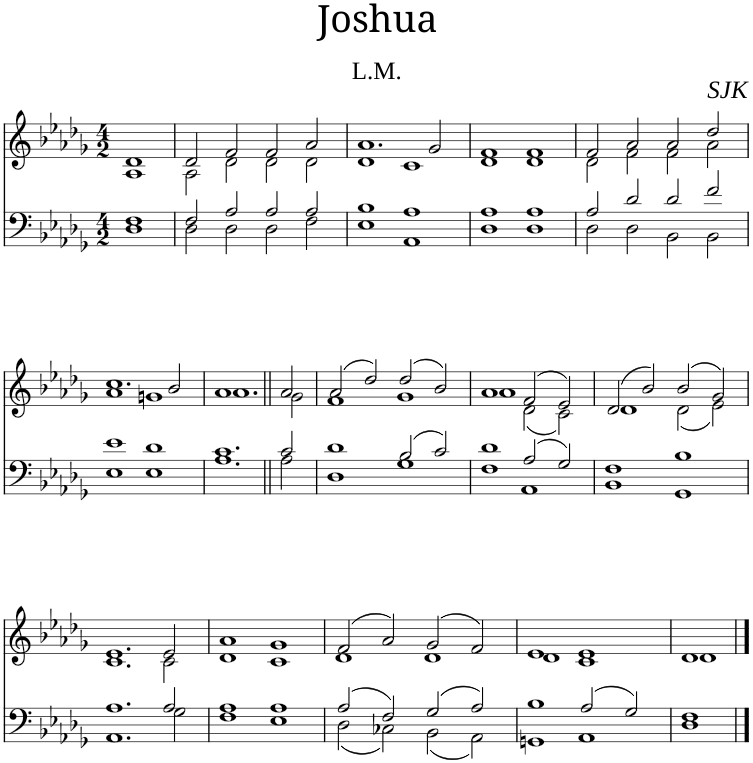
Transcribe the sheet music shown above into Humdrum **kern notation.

**kern	**kern
*part1	*part1
*staff2	*staff1
*I"Piano	*
*I'Pno	*
*clefF4	*clefG2
*k[b-e-a-d-g-]	*k[b-e-a-d-g-]
*M4/2	*M4/2
=1	=1
*^	*^
1F	1D-	1d-	1A-
=2	=2	=2	=2
2F/	2D-\	2d-/	2A-\
2A-/	2D-\	2f/	2d-\
2A-/	2D-\	2f/	2d-\
2A-/	2F\	2a-/	2d-\
=3	=3	=3	=3
1B-	1E-	1.a-	1d-
1A-	1AA-	.	1c
.	.	2g-/	.
=4	=4	=4	=4
1A-	1D-	1f	1d-
1A-	1D-	1f	1d-
=5	=5	=5	=5
2A-/	2D-\	2f/	2d-\
2d-/	2D-\	2a-/	2f\
2d-/	2BB-\	2a-/	2f\
2f/	2BB-\	2dd-/	2a-\
!!LO:LB:g=z	!!
=6	=6	=6	=6
1e-	1E-	1.cc	1a-
1d-	1E-	.	1gn
.	.	2b-/	.
=7	=7	=7	=7
1.c	1.A-	1.a-	1.a-
=8||	=8||	=8||	=8||
2c/	2A-\	2a-/	2g-\
=9	=9	=9	=9
1d-	1D-	(2a-/	1f
.	.	2dd-/)	.
2B-/	1G-	(2dd-/	1g-
2c/	.	2b-/)	.
=10	=10	=10	=10
1d-	1F	1a-	1a-
2A-/	1AA-	(2f/	(2d-\
2G-/	.	2e-/)	2c\)
=11	=11	=11	=11
1F	1BB-	(2d-/	1d-
.	.	2b-/)	.
1B-	1GG-	(2b-/	(2d-\
.	.	2g-/)	2e-\)
!!LO:LB:g=z	!!
=12	=12	=12	=12
1.A-	1.AA-	1.e-	1.c
2A-/	2G-\	2e-/	2c\
=13	=13	=13	=13
1A-	1F	1a-	1d-
1A-	1E-	1g-	1c
=14	=14	=14	=14
2A-/	2D-\	(2f/	1d-
2F/	2C-X\	2a-/)	.
2G-/	2BB-\	(2g-/	1d-
2A-/	2AA-\	2f/)	.
=15	=15	=15	=15
1B-	1GGn	1e-	1d-
2A-/	1AA-	1e-	1c
2G-/	.	.	.
=16	=16	=16	=16
1F	1D-	1d-	1d-
*v	*v	*	*
*	*v	*v
==	==
*-	*-
